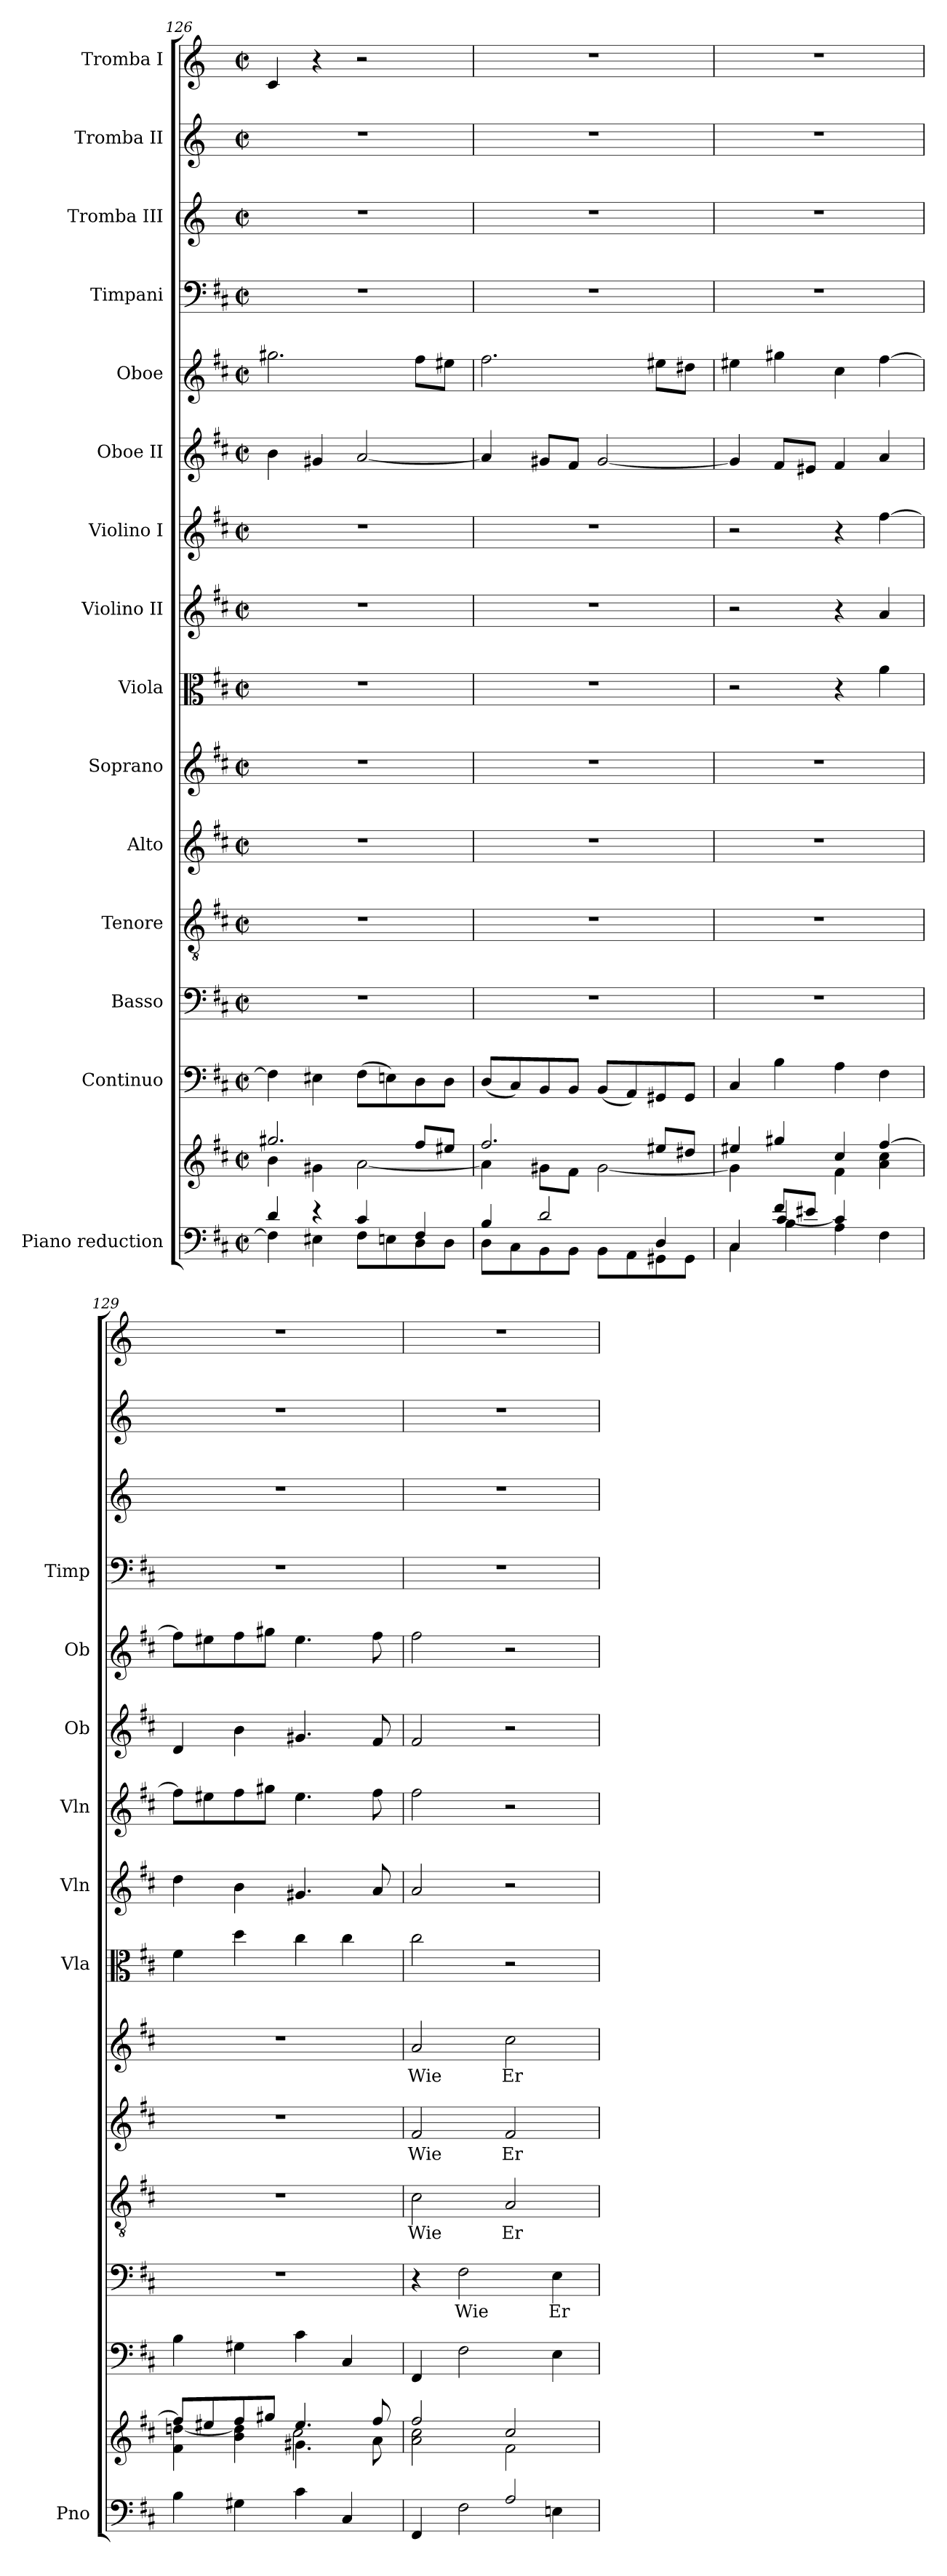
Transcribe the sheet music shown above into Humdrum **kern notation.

**kern	**kern	**kern	**kern	**text	**kern	**text	**kern	**text	**kern	**text	**kern	**kern	**kern	**kern	**kern	**kern	**kern	**kern	**kern
*part15	*part15	*part14	*part13	*part13	*part12	*part12	*part11	*part11	*part10	*part10	*part9	*part8	*part7	*part6	*part5	*part4	*part3	*part2	*part1
*staff16	*staff15	*staff14	*staff13	*staff13	*staff12	*staff12	*staff11	*staff11	*staff10	*staff10	*staff9	*staff8	*staff7	*staff6	*staff5	*staff4	*staff3	*staff2	*staff1
*I"Piano reduction	*	*I"Continuo	*I"Basso	*	*I"Tenore	*	*I"Alto	*	*I"Soprano	*	*I"Viola	*I"Violino II	*I"Violino I	*I"Oboe II	*I"Oboe	*I"Timpani	*I"Tromba III	*I"Tromba II	*I"Tromba I
*I'Pno	*	*	*	*	*	*	*	*	*	*	*I'Vla	*I'Vln	*I'Vln	*I'Ob	*I'Ob	*I'Timp	*	*	*
*clefF4	*clefG2	*clefF4	*clefF4	*	*clefGv2	*	*clefG2	*	*clefG2	*	*clefC3	*clefG2	*clefG2	*clefG2	*clefG2	*clefF4	*clefG2	*clefG2	*clefG2
*	*	*	*	*	*	*	*	*	*	*	*	*	*	*	*	*	*ITrd-1c-2	*ITrd-1c-2	*ITrd-1c-2
*k[f#c#]	*k[f#c#]	*k[f#c#]	*k[f#c#]	*	*k[f#c#]	*	*k[f#c#]	*	*k[f#c#]	*	*k[f#c#]	*k[f#c#]	*k[f#c#]	*k[f#c#]	*k[f#c#]	*k[f#c#]	*k[f#c#]	*k[f#c#]	*k[f#c#]
*M2/2	*M2/2	*M2/2	*M2/2	*	*M2/2	*	*M2/2	*	*M2/2	*	*M2/2	*M2/2	*M2/2	*M2/2	*M2/2	*M2/2	*M2/2	*M2/2	*M2/2
*met(c|)	*met(c|)	*met(c|)	*met(c|)	*	*met(c|)	*	*met(c|)	*	*met(c|)	*	*met(c|)	*met(c|)	*met(c|)	*met(c|)	*met(c|)	*met(c|)	*met(c|)	*met(c|)	*met(c|)
=126	=126	=126	=126	=126	=126	=126	=126	=126	=126	=126	=126	=126	=126	=126	=126	=126	=126	=126	=126
*^	*^	*	*	*	*	*	*	*	*	*	*	*	*	*	*	*	*	*	*
4d/	4F#\]	2.gg#X/	4b\	4F#\]	1r	.	1r	.	1r	.	1r	.	1r	1r	1r	4b\	2.gg#X\	1r	1r	1r	4d/
4r	4E#X\	.	4g#X\	4E#X\	.	.	.	.	.	.	.	.	.	.	.	4g#X/	.	.	.	.	4r
4c#/	8F#\L	.	[2a\	(8F#\L	.	.	.	.	.	.	.	.	.	.	.	[2a/	.	.	.	.	2r
.	8En\	.	.	8En\)	.	.	.	.	.	.	.	.	.	.	.	.	.	.	.	.	.
4F#/	8D\	8ff#/L	.	8D\	.	.	.	.	.	.	.	.	.	.	.	.	8ff#\L	.	.	.	.
.	8D\J	8ee#X/J	.	8D\J	.	.	.	.	.	.	.	.	.	.	.	.	8ee#X\J	.	.	.	.
=127	=127	=127	=127	=127	=127	=127	=127	=127	=127	=127	=127	=127	=127	=127	=127	=127	=127	=127	=127	=127	=127
4B/	8D\L	2.ff#/	4a\]	(8D/L	1r	.	1r	.	1r	.	1r	.	1r	1r	1r	4a/]	2.ff#\	1r	1r	1r	1r
.	8C#\	.	.	8C#/)	.	.	.	.	.	.	.	.	.	.	.	.	.	.	.	.	.
2d/	8BB\	.	8g#X\L	8BB/	.	.	.	.	.	.	.	.	.	.	.	8g#X/L	.	.	.	.	.
.	8BB\J	.	8f#\J	8BB/J	.	.	.	.	.	.	.	.	.	.	.	8f#/J	.	.	.	.	.
.	8BB\L	.	[2g#\	(8BB/L	.	.	.	.	.	.	.	.	.	.	.	[2g#/	.	.	.	.	.
.	8AA\	.	.	8AA/)	.	.	.	.	.	.	.	.	.	.	.	.	.	.	.	.	.
4D/	8GG#X\	8ee#X/L	.	8GG#X/	.	.	.	.	.	.	.	.	.	.	.	.	8ee#X\L	.	.	.	.
.	8GG#\J	8dd#X/J	.	8GG#/J	.	.	.	.	.	.	.	.	.	.	.	.	8dd#X\J	.	.	.	.
=128	=128	=128	=128	=128	=128	=128	=128	=128	=128	=128	=128	=128	=128	=128	=128	=128	=128	=128	=128	=128	=128
*	*^	*	*	*	*	*	*	*	*	*	*	*	*	*	*	*	*	*	*	*	*
4ryy	4C#/	4C#\	4ee#X/	4g#\]	4C#/	1r	.	1r	.	1r	.	1r	.	2r	2r	2r	4g#/]	4ee#X\	1r	1r	1r	1r
8f#/L	[4c#/	4B\	4gg#X/	4ryy	4B\	.	.	.	.	.	.	.	.	.	.	.	8f#/L	4gg#X\	.	.	.	.
8e#X/J	.	.	.	.	.	.	.	.	.	.	.	.	.	.	.	.	8e#X/J	.	.	.	.	.
2ryy	4c#/]	4A\	4cc#/	4f#\	4A\	.	.	.	.	.	.	.	.	4r	4r	4r	4f#/	4cc#\	.	.	.	.
.	4ryy	4F#\	[4ff#/	4a\ 4cc#\	4F#\	.	.	.	.	.	.	.	.	4a\	4a/	[4ff#\	4a/	[4ff#\	.	.	.	.
*v	*v	*v	*	*	*	*	*	*	*	*	*	*	*	*	*	*	*	*	*	*	*	*
=129	=129	=129	=129	=129	=129	=129	=129	=129	=129	=129	=129	=129	=129	=129	=129	=129	=129	=129	=129	=129
*	*	*^	*	*	*	*	*	*	*	*	*	*	*	*	*	*	*	*	*	*
4B\	8ff#/L]	4f#\ [4ddn\	2ryy	4B\	1r	.	1r	.	1r	.	1r	.	4f#\	4dd\	8ff#\L]	4d/	8ff#\L]	1r	1r	1r	1r
.	8ee#X/	.	.	.	.	.	.	.	.	.	.	.	.	.	8ee#X\	.	8ee#X\	.	.	.	.
4G#X\	8ff#/	4b\ 4dd\]	.	4G#X\	.	.	.	.	.	.	.	.	4dd\	4b\	8ff#\	4b\	8ff#\	.	.	.	.
.	8gg#X/J	.	.	.	.	.	.	.	.	.	.	.	.	.	8gg#X\J	.	8gg#X\J	.	.	.	.
4c#\	4.ee#/	4.g#X\	2cc#\	4c#\	.	.	.	.	.	.	.	.	4cc#\	4.g#X/	4.ee#\	4.g#X/	4.ee#\	.	.	.	.
4C#/	.	.	.	4C#/	.	.	.	.	.	.	.	.	4cc#\	.	.	.	.	.	.	.	.
.	8ff#/	8a\	.	.	.	.	.	.	.	.	.	.	.	8a/	8ff#\	8f#/	8ff#\	.	.	.	.
*	*	*v	*v	*	*	*	*	*	*	*	*	*	*	*	*	*	*	*	*	*	*
=130	=130	=130	=130	=130	=130	=130	=130	=130	=130	=130	=130	=130	=130	=130	=130	=130	=130	=130	=130	=130
*^	*	*	*	*	*	*	*	*	*	*	*	*	*	*	*	*	*	*	*	*
!	!	!	!	!	!	!	!	!LO:LY:b	!	!LO:LY:b	!	!LO:LY:b	!	!	!	!	!	!	!	!	!
2ryy	4FF#/	2ff#/	2a\ 2cc#\	4FF#/	4r	.	2c#\	Wie	2f#/	Wie	2a/	Wie	2cc#\	2a/	2ff#\	2f#/	2ff#\	1r	1r	1r	1r
!	!	!	!	!	!	!LO:LY:b	!	!	!	!	!	!	!	!	!	!	!	!	!	!	!
.	2F#\	.	.	2F#\	2F#\	Wie	.	.	.	.	.	.	.	.	.	.	.	.	.	.	.
!	!	!	!	!	!	!	!	!LO:LY:b	!	!LO:LY:b	!	!LO:LY:b	!	!	!	!	!	!	!	!	!
2A/	.	2cc#/	2f#\	.	.	.	2A/	Er	2f#/	Er	2cc#\	Er	2r	2r	2r	2r	2r	.	.	.	.
!	!	!	!	!	!	!LO:LY:b	!	!	!	!	!	!	!	!	!	!	!	!	!	!	!
.	4En\	.	.	4E\	4E\	Er	.	.	.	.	.	.	.	.	.	.	.	.	.	.	.
*v	*v	*	*	*	*	*	*	*	*	*	*	*	*	*	*	*	*	*	*	*	*
*	*v	*v	*	*	*	*	*	*	*	*	*	*	*	*	*	*	*	*	*	*
=	=	=	=	=	=	=	=	=	=	=	=	=	=	=	=	=	=	=	=
*-	*-	*-	*-	*-	*-	*-	*-	*-	*-	*-	*-	*-	*-	*-	*-	*-	*-	*-	*-
